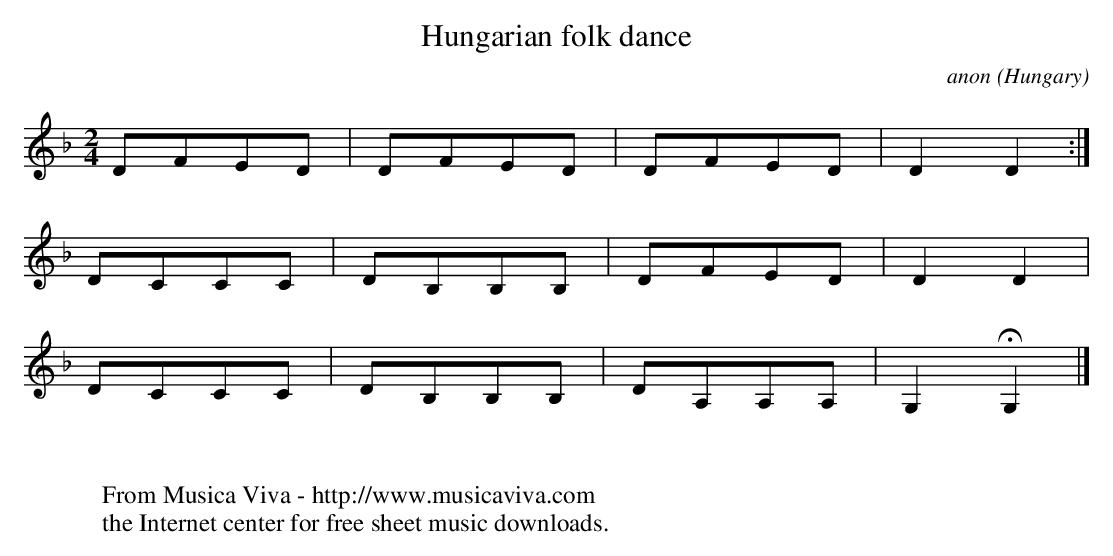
X:1
T:Hungarian folk dance
C:anon
O:Hungary
M:2/4
L:1/8
K:Dm
DFED|DFED|DFED|D2D2:|
DCCC|DB,B,B,|DFED|D2D2|
DCCC|DB,B,B,|DA,A,A,|G,2HG,2|]
W:
W:
W:  From Musica Viva - http://www.musicaviva.com
W:  the Internet center for free sheet music downloads.
